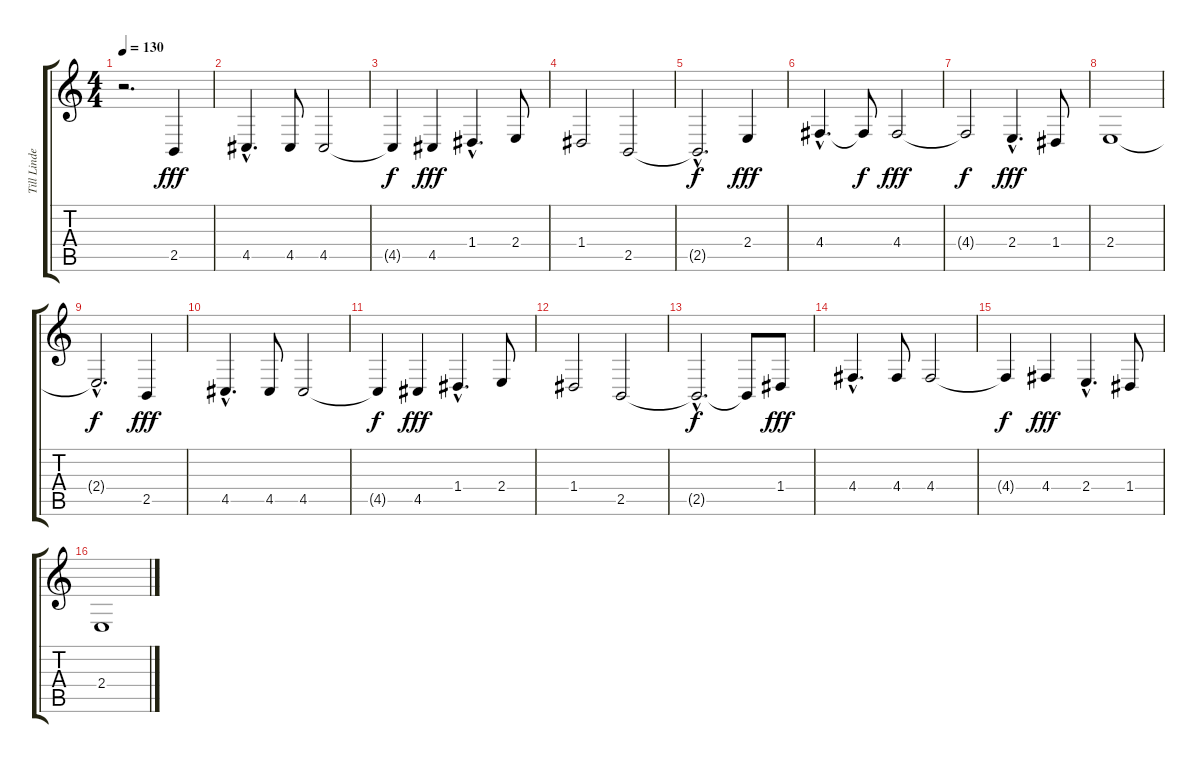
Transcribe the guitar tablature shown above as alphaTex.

\track ("Till Lindemann" "Till Linde") {instrument recorder}
\staff {score tabs}
\tuning (E4 B3 G3 D3 A2 E2) {hide}
\ts (4 4)
\tempo 130
\clef g2
\ks c
r.2{d dy f instrument baritonesax} 2.5.4{dy fff} |
4.5{hac}.4{d} 4.5.8 4.5.2 |
4.5{t}.4{dy f} 4.5.4{dy fff} 1.4{hac}.4{d} 2.4.8 |
1.4.2 2.5.2 |
2.5{hac t}.2{d dy f} 2.4.4{dy fff} |
4.4{hac}.4{d} 4.4{t}.8{dy f} 4.4.2{dy fff} |
4.4{t}.2{dy f} 2.4{hac}.4{d dy fff} 1.4.8 |
2.4.1 |
2.4{hac t}.2{d dy f} 2.5.4{dy fff} |
4.5{hac}.4{d} 4.5.8 4.5.2 |
4.5{t}.4{dy f} 4.5.4{dy fff} 1.4{hac}.4{d} 2.4.8 |
1.4.2 2.5.2 |
2.5{hac t}.2{d dy f} 2.5{t}.8 1.4.8{dy fff} |
4.4{hac}.4{d} 4.4.8 4.4.2 |
4.4{t}.4{dy f} 4.4.4{dy fff} 2.4{hac}.4{d} 1.4.8 |
2.4.1
